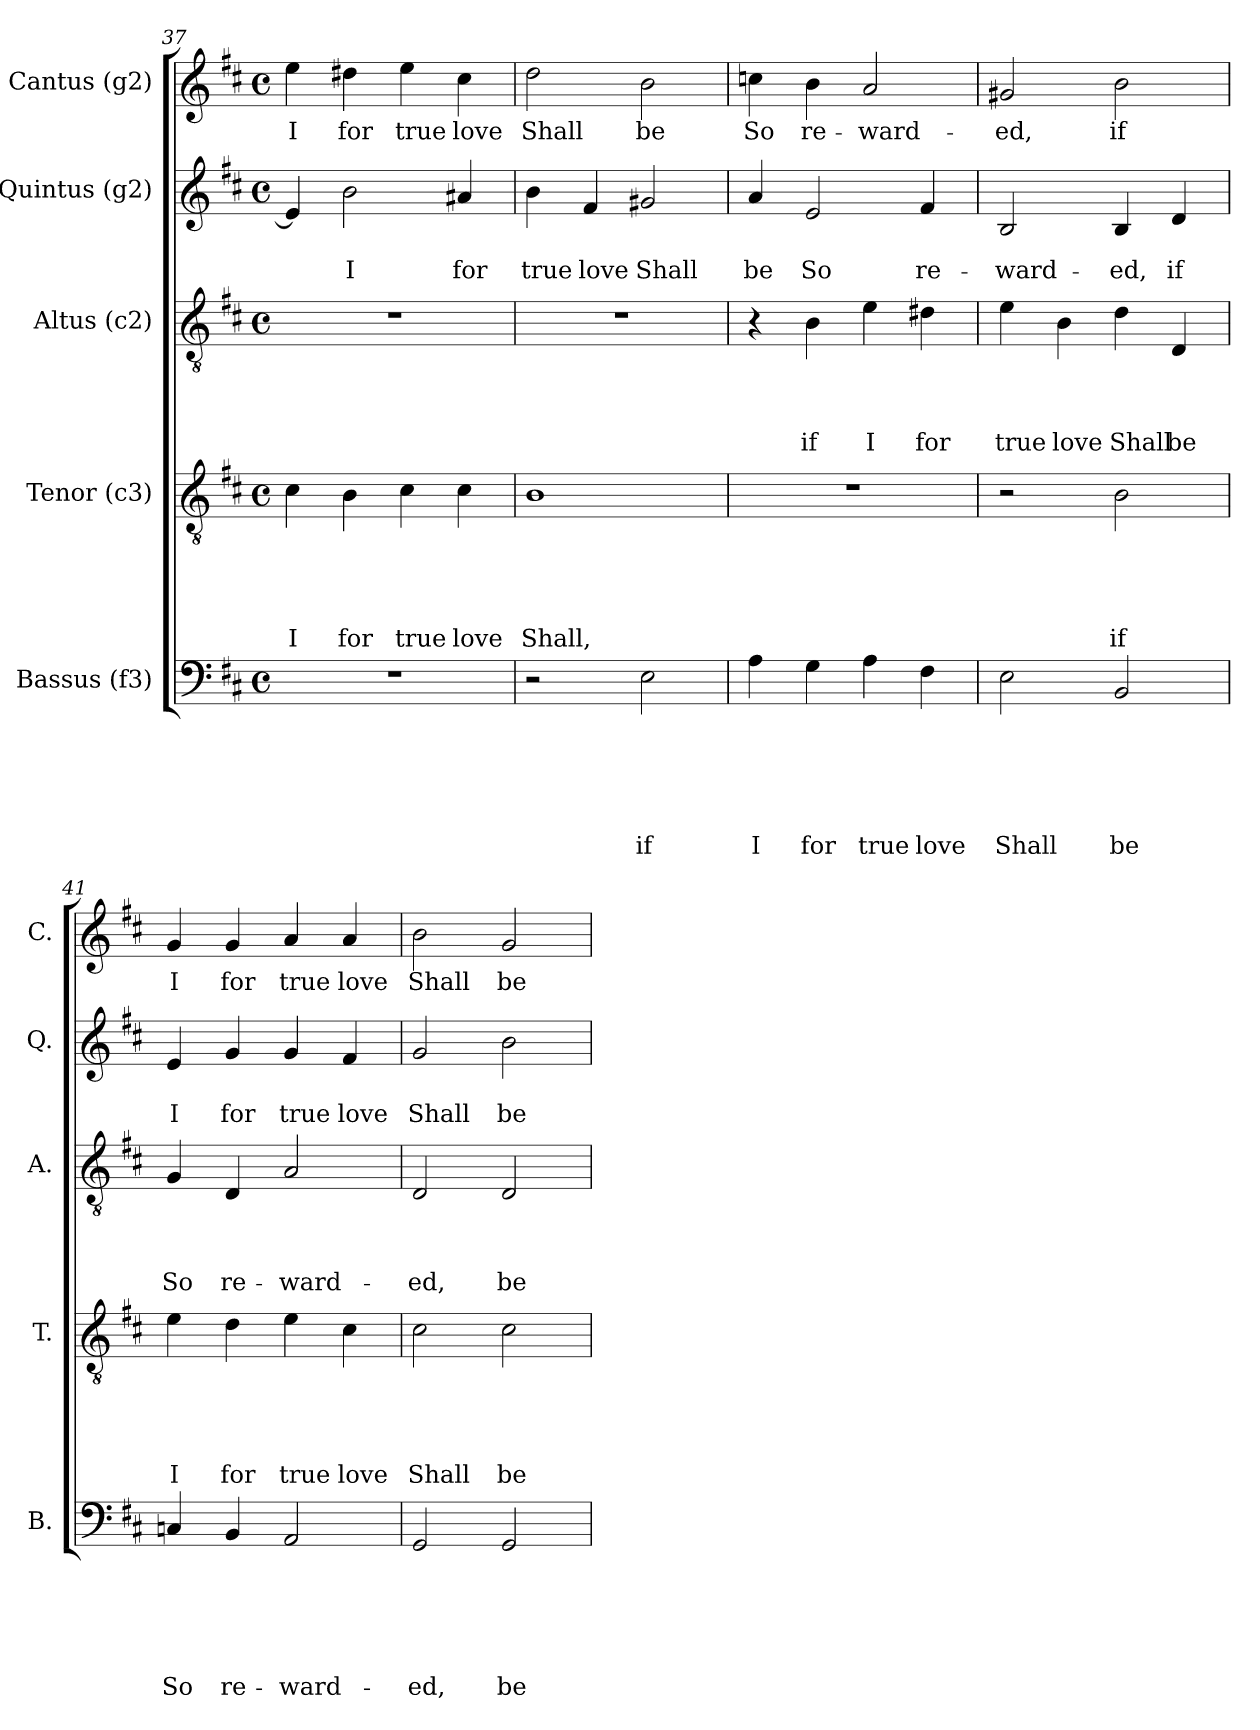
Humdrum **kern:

**kern	**text	**text	**text	**text	**text	**text	**kern	**text	**text	**text	**text	**text	**kern	**text	**text	**text	**text	**kern	**text	**text	**kern	**text
*part5	*part5	*part5	*part5	*part5	*part5	*part5	*part4	*part4	*part4	*part4	*part4	*part4	*part3	*part3	*part3	*part3	*part3	*part2	*part2	*part2	*part1	*part1
*staff5	*staff5	*staff5	*staff5	*staff5	*staff5	*staff5	*staff4	*staff4	*staff4	*staff4	*staff4	*staff4	*staff3	*staff3	*staff3	*staff3	*staff3	*staff2	*staff2	*staff2	*staff1	*staff1
*I"Bassus (f3)	*	*	*	*	*	*	*I"Tenor (c3)	*	*	*	*	*	*I"Altus (c2)	*	*	*	*	*I"Quintus (g2)	*	*	*I"Cantus (g2)	*
*I'B.	*	*	*	*	*	*	*I'T.	*	*	*	*	*	*I'A.	*	*	*	*	*I'Q.	*	*	*I'C.	*
!!LO:PB:g=z
*clefF4	*	*	*	*	*	*	*clefGv2	*	*	*	*	*	*clefGv2	*	*	*	*	*clefG2	*	*	*clefG2	*
*k[f#c#]	*	*	*	*	*	*	*k[f#c#]	*	*	*	*	*	*k[f#c#]	*	*	*	*	*k[f#c#]	*	*	*k[f#c#]	*
*D:	*	*	*	*	*	*	*D:	*	*	*	*	*	*D:	*	*	*	*	*D:	*	*	*D:	*
*M4/4	*	*	*	*	*	*	*M4/4	*	*	*	*	*	*M4/4	*	*	*	*	*M4/4	*	*	*M4/4	*
*met(c)	*	*	*	*	*	*	*met(c)	*	*	*	*	*	*met(c)	*	*	*	*	*met(c)	*	*	*met(c)	*
=37	=37	=37	=37	=37	=37	=37	=37	=37	=37	=37	=37	=37	=37	=37	=37	=37	=37	=37	=37	=37	=37	=37
!	!	!	!	!	!	!	!	!	!	!	!	!LO:LY:b	!	!	!	!	!	!	!	!	!	!LO:LY:b
1r	.	.	.	.	.	.	4c#\	.	.	.	.	I	1r	.	.	.	.	4e/]	.	.	4ee\	I
!	!	!	!	!	!	!	!	!	!	!	!	!LO:LY:b	!	!	!	!	!	!	!	!LO:LY:b	!	!LO:LY:b
.	.	.	.	.	.	.	4B\	.	.	.	.	for	.	.	.	.	.	2b\	.	I	4dd#X\	for
!	!	!	!	!	!	!	!	!	!	!	!	!LO:LY:b	!	!	!	!	!	!	!	!	!	!LO:LY:b
.	.	.	.	.	.	.	4c#\	.	.	.	.	true	.	.	.	.	.	.	.	.	4ee\	true
!	!	!	!	!	!	!	!	!	!	!	!	!LO:LY:b	!	!	!	!	!	!	!	!LO:LY:b	!	!LO:LY:b
.	.	.	.	.	.	.	4c#\	.	.	.	.	love	.	.	.	.	.	4a#X/	.	for	4cc#\	love
=38	=38	=38	=38	=38	=38	=38	=38	=38	=38	=38	=38	=38	=38	=38	=38	=38	=38	=38	=38	=38	=38	=38
!	!	!	!	!	!	!	!	!	!	!	!	!LO:LY:b	!	!	!	!	!	!	!	!LO:LY:b	!	!LO:LY:b
2r	.	.	.	.	.	.	1B	.	.	.	.	Shall,	1r	.	.	.	.	4b\	.	true	2dd\	Shall
!	!	!	!	!	!	!	!	!	!	!	!	!	!	!	!	!	!	!	!	!LO:LY:b	!	!
.	.	.	.	.	.	.	.	.	.	.	.	.	.	.	.	.	.	4f#/	.	love	.	.
!	!	!	!	!	!	!LO:LY:b	!	!	!	!	!	!	!	!	!	!	!	!	!	!LO:LY:b	!	!LO:LY:b
2E\	.	.	.	.	.	if	.	.	.	.	.	.	.	.	.	.	.	2g#X/	.	Shall	2b\	be
=39	=39	=39	=39	=39	=39	=39	=39	=39	=39	=39	=39	=39	=39	=39	=39	=39	=39	=39	=39	=39	=39	=39
!	!	!	!	!	!	!LO:LY:b	!	!	!	!	!	!	!	!	!	!	!	!	!	!LO:LY:b	!	!LO:LY:b
4A\	.	.	.	.	.	I	1r	.	.	.	.	.	4r	.	.	.	.	4a/	.	be	4ccn\	So
!	!	!	!	!	!	!LO:LY:b	!	!	!	!	!	!	!	!	!	!	!LO:LY:b	!	!	!LO:LY:b	!	!LO:LY:b
4G\	.	.	.	.	.	for	.	.	.	.	.	.	4B\	.	.	.	if	2e/	.	So	4b\	re-
!	!	!	!	!	!	!LO:LY:b	!	!	!	!	!	!	!	!	!	!	!LO:LY:b	!	!	!	!	!LO:LY:b
4A\	.	.	.	.	.	true	.	.	.	.	.	.	4e\	.	.	.	I	.	.	.	2a/	-ward-
!	!	!	!	!	!	!LO:LY:b	!	!	!	!	!	!	!	!	!	!	!LO:LY:b	!	!	!LO:LY:b	!	!
4F#\	.	.	.	.	.	love	.	.	.	.	.	.	4d#X\	.	.	.	for	4f#/	.	re-	.	.
=40	=40	=40	=40	=40	=40	=40	=40	=40	=40	=40	=40	=40	=40	=40	=40	=40	=40	=40	=40	=40	=40	=40
!	!	!	!	!	!	!LO:LY:b	!	!	!	!	!	!	!	!	!	!	!LO:LY:b	!	!	!LO:LY:b	!	!LO:LY:b
2E\	.	.	.	.	.	Shall	2r	.	.	.	.	.	4e\	.	.	.	true	2B/	.	-ward-	2g#X/	-ed,
!	!	!	!	!	!	!	!	!	!	!	!	!	!	!	!	!	!LO:LY:b	!	!	!	!	!
.	.	.	.	.	.	.	.	.	.	.	.	.	4B\	.	.	.	love	.	.	.	.	.
!	!	!	!	!	!	!LO:LY:b	!	!	!	!	!	!LO:LY:b	!	!	!	!	!LO:LY:b	!	!	!LO:LY:b	!	!LO:LY:b
2BB/	.	.	.	.	.	be	2B\	.	.	.	.	if	4d\	.	.	.	Shall	4B/	.	-ed,	2b\	if
!	!	!	!	!	!	!	!	!	!	!	!	!	!	!	!	!	!LO:LY:b	!	!	!LO:LY:b	!	!
.	.	.	.	.	.	.	.	.	.	.	.	.	4D/	.	.	.	be	4d/	.	if	.	.
=41	=41	=41	=41	=41	=41	=41	=41	=41	=41	=41	=41	=41	=41	=41	=41	=41	=41	=41	=41	=41	=41	=41
!	!	!	!	!	!	!LO:LY:b	!	!	!	!	!	!LO:LY:b	!	!	!	!	!LO:LY:b	!	!	!LO:LY:b	!	!LO:LY:b
4Cn/	.	.	.	.	.	So	4e\	.	.	.	.	I	4G/	.	.	.	So	4e/	.	I	4g/	I
!	!	!	!	!	!	!LO:LY:b	!	!	!	!	!	!LO:LY:b	!	!	!	!	!LO:LY:b	!	!	!LO:LY:b	!	!LO:LY:b
4BB/	.	.	.	.	.	re-	4d\	.	.	.	.	for	4D/	.	.	.	re-	4g/	.	for	4g/	for
!	!	!	!	!	!	!LO:LY:b	!	!	!	!	!	!LO:LY:b	!	!	!	!	!LO:LY:b	!	!	!LO:LY:b	!	!LO:LY:b
2AA/	.	.	.	.	.	-ward-	4e\	.	.	.	.	true	2A/	.	.	.	-ward-	4g/	.	true	4a/	true
!	!	!	!	!	!	!	!	!	!	!	!	!LO:LY:b	!	!	!	!	!	!	!	!LO:LY:b	!	!LO:LY:b
.	.	.	.	.	.	.	4c#\	.	.	.	.	love	.	.	.	.	.	4f#/	.	love	4a/	love
=42	=42	=42	=42	=42	=42	=42	=42	=42	=42	=42	=42	=42	=42	=42	=42	=42	=42	=42	=42	=42	=42	=42
!	!	!	!	!	!	!LO:LY:b	!	!	!	!	!	!LO:LY:b	!	!	!	!	!LO:LY:b	!	!	!LO:LY:b	!	!LO:LY:b
2GG/	.	.	.	.	.	-ed,	2c#\	.	.	.	.	Shall	2D/	.	.	.	-ed,	2g/	.	Shall	2b\	Shall
!	!	!	!	!	!	!LO:LY:b	!	!	!	!	!	!LO:LY:b	!	!	!	!	!LO:LY:b	!	!	!LO:LY:b	!	!LO:LY:b
2GG/	.	.	.	.	.	be	2c#\	.	.	.	.	be	2D/	.	.	.	be	2b\	.	be	2g/	be
=	=	=	=	=	=	=	=	=	=	=	=	=	=	=	=	=	=	=	=	=	=	=
*-	*-	*-	*-	*-	*-	*-	*-	*-	*-	*-	*-	*-	*-	*-	*-	*-	*-	*-	*-	*-	*-	*-
